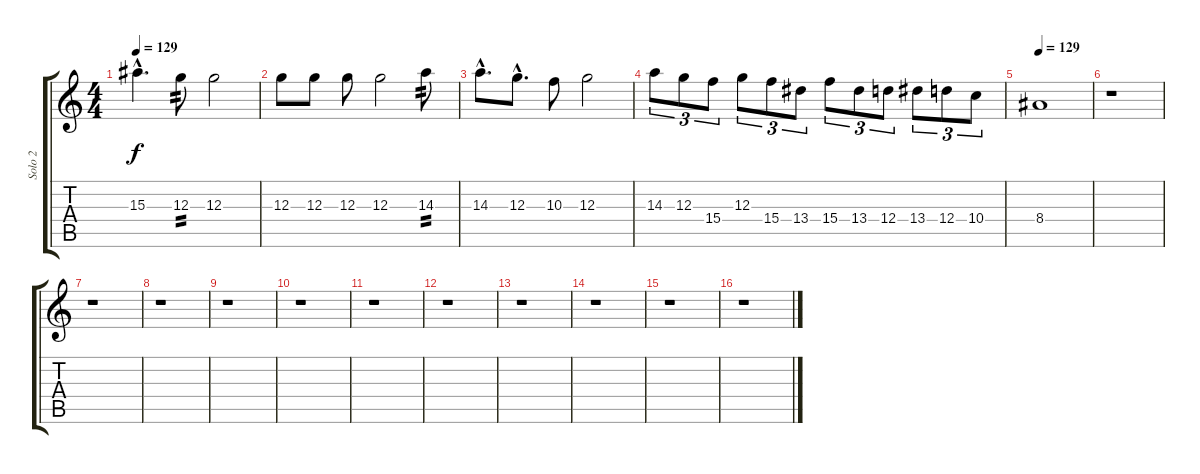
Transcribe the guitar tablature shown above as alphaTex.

\track ("Solo 2" "Solo 2") {instrument overdrivenguitar}
\staff {score tabs}
\tuning (E4 B3 G3 D3 A2 E2) {hide}
\ts (4 4)
\tempo 129
\clef g2
\ks c
15.3{hac}.4{d dy f} 12.3.8{tp 2} 12.3.2 |
12.3.8 12.3.8 12.3.8 12.3.2 14.3.8{tp 2} |
14.3{hac}.8{d} 12.3{hac}.8{d} 10.3.8 12.3.2 |
14.3.8{tu (3 2)} 12.3.8{tu (3 2)} 15.4.8{tu (3 2)} 12.3.8{tu (3 2)} 15.4.8{tu (3 2)} 13.4.8{tu (3 2)} 15.4.8{tu (3 2)} 13.4.8{tu (3 2)} 12.4.8{tu (3 2)} 13.4.8{tu (3 2)} 12.4.8{tu (3 2)} 10.4.8{tu (3 2)} |
\tempo 129
8.4.1 |
r.1 |
r.1 |
r.1 |
r.1 |
r.1 |
r.1 |
r.1 |
r.1 |
r.1 |
r.1 |
r.1
